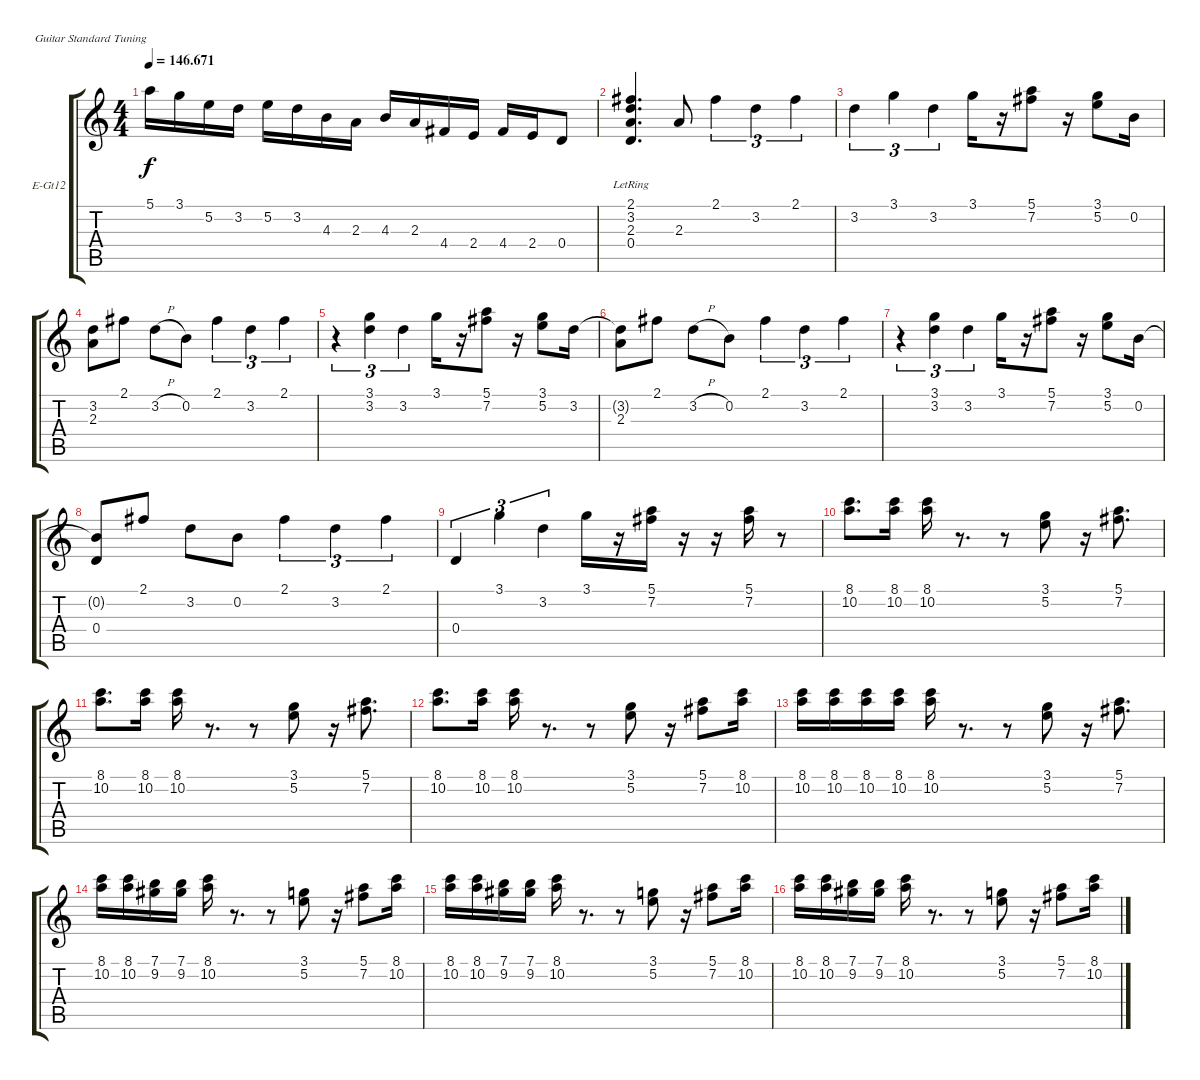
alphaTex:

\bracketExtendMode groupsimilarinstruments
\firstSystemTrackNameOrientation horizontal
\otherSystemsTrackNameOrientation horizontal
\track ("12 St. Electric Guitar" "E-Gt12") {instrument distortionguitar}
\staff {score tabs}
\tuning (E4 B3 G3 D3 A2 E2)
\ts (4 4)
\tempo
146.671
\accidentals auto
\clef g2
\ottava regular
\simile none
\ks c
5.1.16{dy f} 3.1.16 5.2.16 3.2.16 5.2.16 3.2.16 4.3.16 2.3.16 4.3.16 2.3.16 4.4.16 2.4.16 4.4.16 2.4.16 0.4.8 |
(0.4{lr} 2.3{lr} 3.2{lr} 2.1{lr}).4{d} 2.3.8 2.1.4{tu (3 2)} 3.2.4{tu (3 2)} 2.1.4{tu (3 2)} |
3.2.4{tu (3 2)} 3.1.4{tu (3 2)} 3.2.4{tu (3 2)} 3.1.16 r.16 (5.1 7.2).8 r.16 (3.1 5.2).8 0.2.16 |
(3.2 2.3).8 2.1.8 3.2{h}.8 0.2.8 2.1.4{tu (3 2)} 3.2.4{tu (3 2)} 2.1.4{tu (3 2)} |
r.4{tu (3 2)} (3.1 3.2).4{tu (3 2)} 3.2.4{tu (3 2)} 3.1.16 r.16 (5.1 7.2).8 r.16 (3.1 5.2).8 3.2.16 |
(3.2{t} 2.3).8 2.1.8 3.2{h}.8 0.2.8 2.1.4{tu (3 2)} 3.2.4{tu (3 2)} 2.1.4{tu (3 2)} |
r.4{tu (3 2)} (3.1 3.2).4{tu (3 2)} 3.2.4{tu (3 2)} 3.1.16 r.16 (5.1 7.2).8 r.16 (3.1 5.2).8 0.2.16 |
(0.2{t} 0.4).8 2.1.8 3.2.8 0.2.8 2.1.4{tu (3 2)} 3.2.4{tu (3 2)} 2.1.4{tu (3 2)} |
0.4.4{tu (3 2)} 3.1.4{tu (3 2)} 3.2.4{tu (3 2)} 3.1.16 r.16 (5.1 7.2).16 r.16 r.16 (5.1 7.2).16 r.8 |
(8.1 10.2).8{d} (8.1 10.2).16 (8.1 10.2).16 r.8{d} r.8 (3.1 5.2).8 r.16 (5.1 7.2).8{d} |
(8.1 10.2).8{d} (8.1 10.2).16 (8.1 10.2).16 r.8{d} r.8 (3.1 5.2).8 r.16 (5.1 7.2).8{d} |
(8.1 10.2).8{d} (8.1 10.2).16 (8.1 10.2).16 r.8{d} r.8 (3.1 5.2).8 r.16 (5.1 7.2).8 (8.1 10.2).16 |
(8.1 10.2).16 (8.1 10.2).16 (8.1 10.2).16 (8.1 10.2).16 (8.1 10.2).16 r.8{d} r.8 (3.1 5.2).8 r.16 (5.1 7.2).8{d} |
(8.1 10.2).16 (8.1 10.2).16 (7.1 9.2).16 (7.1 9.2).16 (8.1 10.2).16 r.8{d} r.8 (3.1 5.2).8 r.16 (5.1 7.2).8 (8.1 10.2).16 |
(8.1 10.2).16 (8.1 10.2).16 (7.1 9.2).16 (7.1 9.2).16 (8.1 10.2).16 r.8{d} r.8 (3.1 5.2).8 r.16 (5.1 7.2).8 (8.1 10.2).16 |
(8.1 10.2).16 (8.1 10.2).16 (7.1 9.2).16 (7.1 9.2).16 (8.1 10.2).16 r.8{d} r.8 (3.1 5.2).8 r.16 (5.1 7.2).8 (8.1 10.2).16
